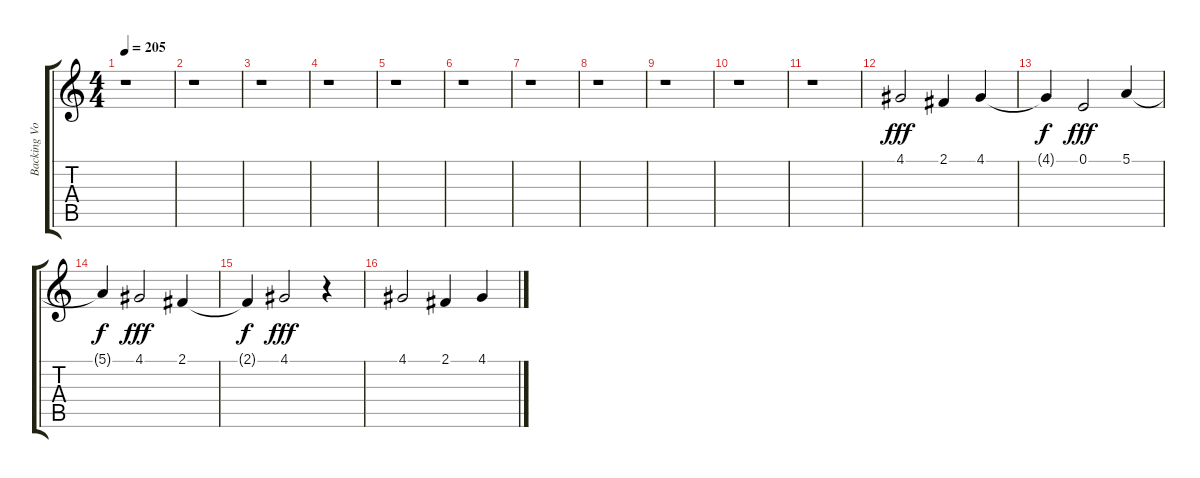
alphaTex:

\track ("Backing Vocals" "Backing Vo") {instrument oboe}
\staff {score tabs}
\tuning (E4 B3 G3 D3 A2 E2) {hide}
\ts (4 4)
\tempo 205
\clef g2
\ks c
r.1{dy fff} |
r.1 |
r.1 |
r.1 |
r.1 |
r.1 |
r.1 |
r.1 |
r.1 |
r.1 |
r.1 |
4.1.2 2.1.4 4.1.4 |
4.1{t}.4{dy f} 0.1.2{dy fff} 5.1.4 |
5.1{t}.4{dy f} 4.1.2{dy fff} 2.1.4 |
2.1{t}.4{dy f} 4.1.2{dy fff} r.4 |
4.1.2 2.1.4 4.1.4
